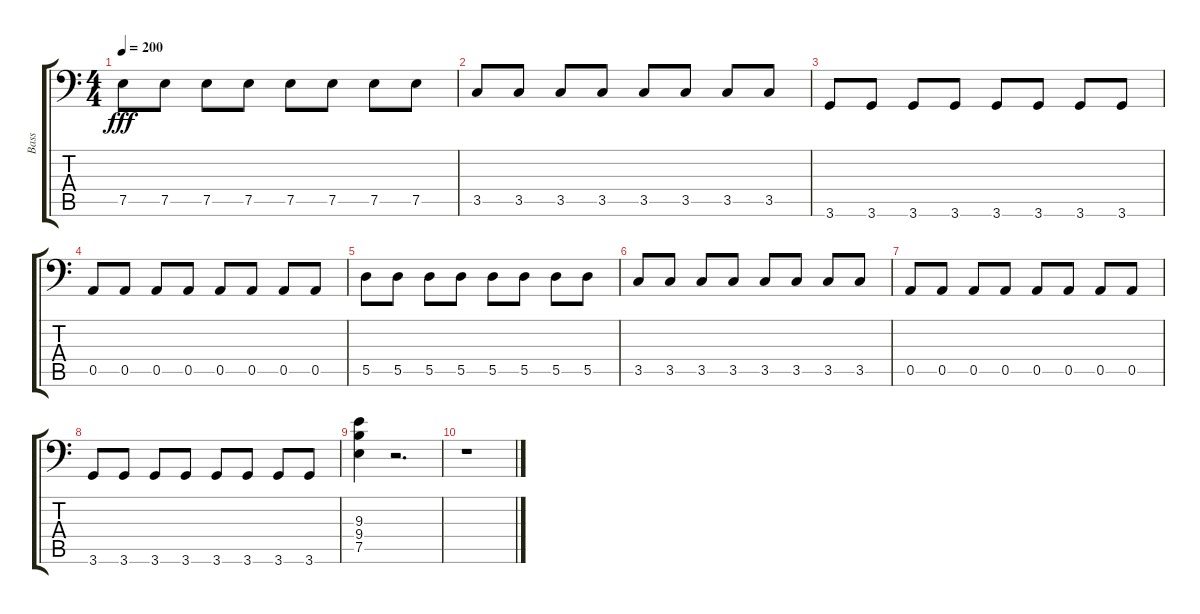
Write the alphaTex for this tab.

\track ("Bass" "Bass") {instrument electricbassfinger}
\staff {score tabs}
\tuning (E3 B2 G2 D2 A1 E1) {hide}
\ts (4 4)
\tempo 200
\clef f4
\ks c
7.5.8{dy fff} 7.5.8 7.5.8 7.5.8 7.5.8 7.5.8 7.5.8 7.5.8 |
3.5.8 3.5.8 3.5.8 3.5.8 3.5.8 3.5.8 3.5.8 3.5.8 |
3.6.8 3.6.8 3.6.8 3.6.8 3.6.8 3.6.8 3.6.8 3.6.8 |
0.5.8 0.5.8 0.5.8 0.5.8 0.5.8 0.5.8 0.5.8 0.5.8 |
5.5.8 5.5.8 5.5.8 5.5.8 5.5.8 5.5.8 5.5.8 5.5.8 |
3.5.8 3.5.8 3.5.8 3.5.8 3.5.8 3.5.8 3.5.8 3.5.8 |
0.5.8 0.5.8 0.5.8 0.5.8 0.5.8 0.5.8 0.5.8 0.5.8 |
3.6.8 3.6.8 3.6.8 3.6.8 3.6.8 3.6.8 3.6.8 3.6.8 |
(9.3 9.4 7.5).4 r.2{d} |
r.1
